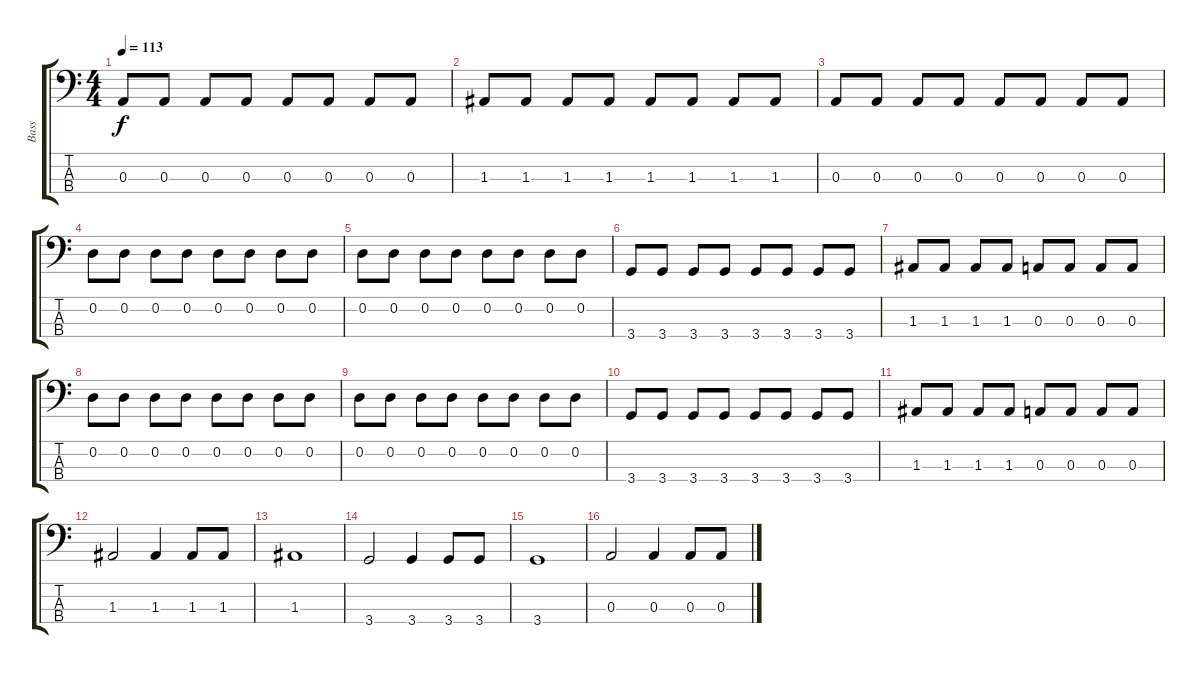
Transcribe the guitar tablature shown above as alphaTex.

\track ("Bass" "Bass") {instrument electricbassfinger}
\staff {score tabs}
\tuning (G2 D2 A1 E1) {hide}
\ts (4 4)
\tempo 113
\clef f4
\ks c
0.3.8{dy f} 0.3.8 0.3.8 0.3.8 0.3.8 0.3.8 0.3.8 0.3.8 |
1.3.8 1.3.8 1.3.8 1.3.8 1.3.8 1.3.8 1.3.8 1.3.8 |
0.3.8 0.3.8 0.3.8 0.3.8 0.3.8 0.3.8 0.3.8 0.3.8 |
0.2.8 0.2.8 0.2.8 0.2.8 0.2.8 0.2.8 0.2.8 0.2.8 |
0.2.8 0.2.8 0.2.8 0.2.8 0.2.8 0.2.8 0.2.8 0.2.8 |
3.4.8 3.4.8 3.4.8 3.4.8 3.4.8 3.4.8 3.4.8 3.4.8 |
1.3.8 1.3.8 1.3.8 1.3.8 0.3.8 0.3.8 0.3.8 0.3.8 |
0.2.8 0.2.8 0.2.8 0.2.8 0.2.8 0.2.8 0.2.8 0.2.8 |
0.2.8 0.2.8 0.2.8 0.2.8 0.2.8 0.2.8 0.2.8 0.2.8 |
3.4.8 3.4.8 3.4.8 3.4.8 3.4.8 3.4.8 3.4.8 3.4.8 |
1.3.8 1.3.8 1.3.8 1.3.8 0.3.8 0.3.8 0.3.8 0.3.8 |
1.3.2 1.3.4 1.3.8 1.3.8 |
1.3.1 |
3.4.2 3.4.4 3.4.8 3.4.8 |
3.4.1 |
0.3.2 0.3.4 0.3.8 0.3.8
